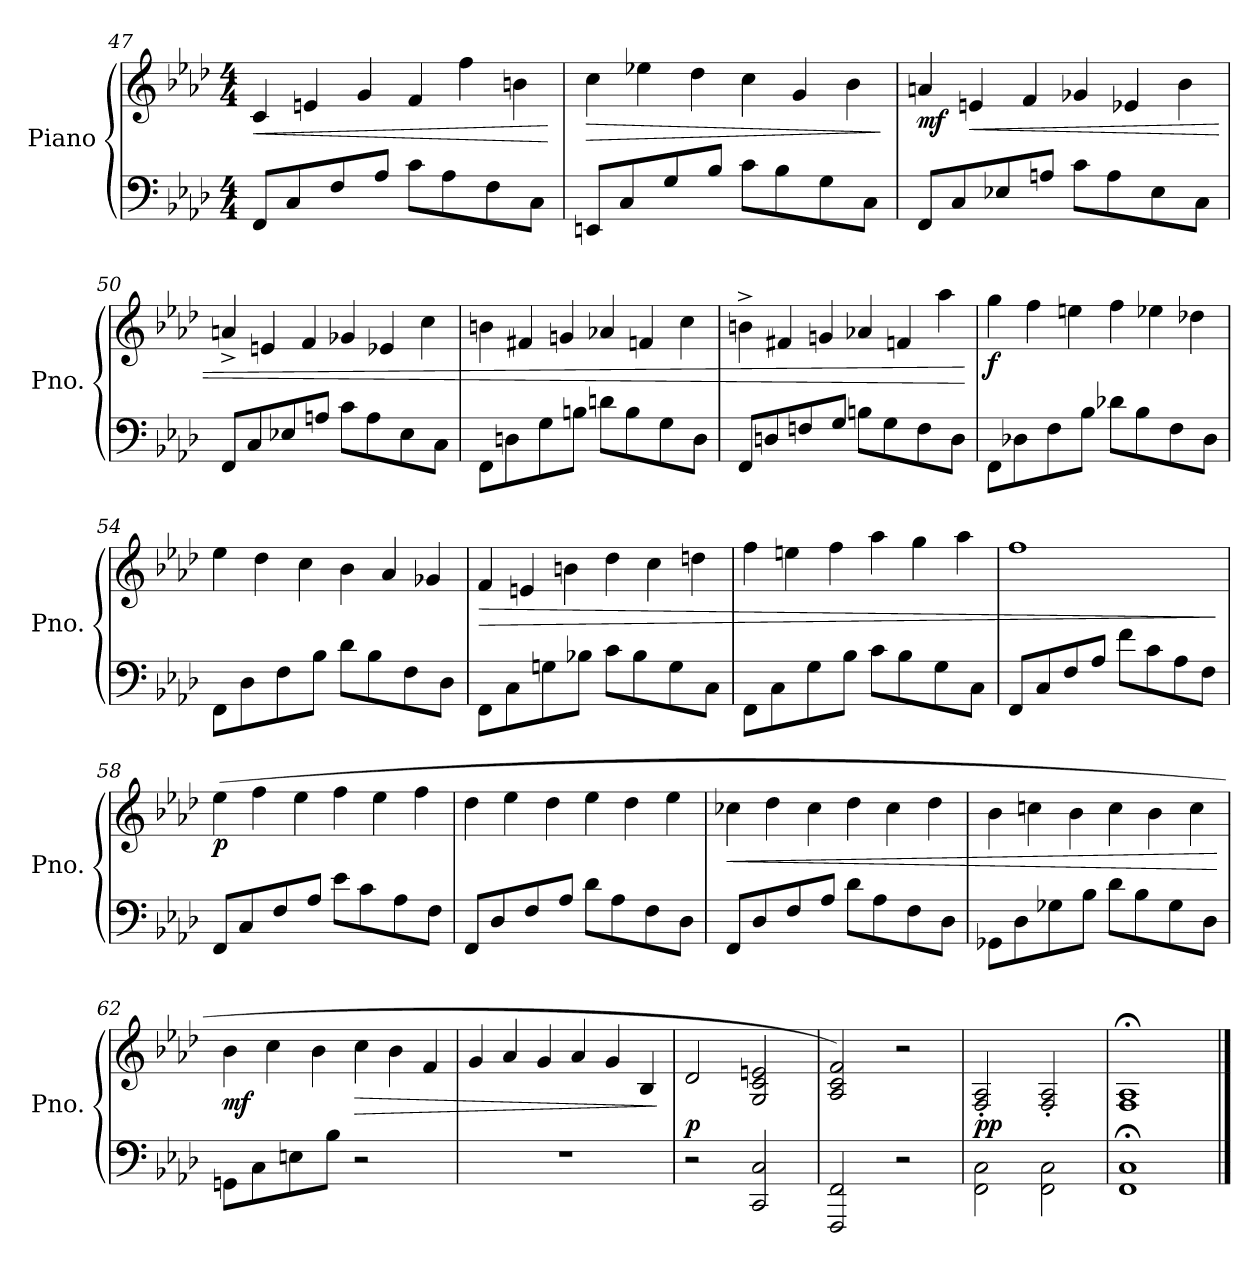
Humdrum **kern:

**kern	**kern	**dynam
*part1	*part1	*part1
*staff2	*staff1	*staff1/2
*I"Piano	*	*
*I'Pno.	*	*
*clefF4	*clefG2	*
*k[b-e-a-d-]	*k[b-e-a-d-]	*
*M4/4	*M4/4	*
*	*Xtuplet	*
=47	=47	=47
!	!	!LO:HP:b
8FF/L	6c/	<
8C/	.	.
.	6en/	.
8F/	.	.
.	6g/	.
8A-/J	.	.
8c\L	6f/	.
8A-\	.	.
.	6ff\	.
8F\	.	.
.	6bn\	.
8C\J	.	.
.	.	[
!!LO:LB:g=z
=48	=48	=48
!	!	!LO:HP:b
8EEn/L	6cc\	>
8C/	.	.
.	6ee-X\	.
8G/	.	.
.	6dd-\	.
8B-/J	.	.
8c\L	6cc\	.
8B-\	.	.
.	6g/	.
8G\	.	.
.	6b-\	.
8C\J	.	.
.	.	]
=49	=49	=49
!	!	!LO:DY:b
8FF/L	6an/	mf
8C/	.	.
!	!	!LO:HP:b
.	6en/	<
8E-X/	.	.
.	6f/	.
8An/J	.	.
8c\L	6g-X/	.
8A\	.	.
.	6e-X/	.
8E-\	.	.
.	6b-\	.
8C\J	.	.
=50	=50	=50
8FF/L	6an^/	.
8C/	.	.
.	6en/	.
8E-X/	.	.
.	6f/	.
8An/J	.	.
8c\L	6g-X/	.
8A\	.	.
.	6e-X/	.
8E-\	.	.
.	6cc\	.
8C\J	.	.
=51	=51	=51
8FF\L	6bn\	.
8Dn\	.	.
.	6f#X/	.
8G\	.	.
.	6gn/	.
8Bn\J	.	.
8dn\L	6a-X/	.
8B\	.	.
.	6fn/	.
8G\	.	.
.	6cc\	.
8D\J	.	.
!!LO:LB:g=z
=52	=52	=52
8FF/L	6bn^\	.
8Dn/	.	.
.	6f#X/	.
8Fn/	.	.
.	6gn/	.
8G/J	.	.
8Bn\L	6a-X/	.
8G\	.	.
.	6fn/	.
8F\	.	.
.	6aa-\	.
8D\J	.	.
.	.	[
=53	=53	=53
!	!	!LO:DY:b
8FF\L	6gg\	f
8D-X\	.	.
.	6ff\	.
8F\	.	.
.	6een\	.
8B-\J	.	.
8d-X\L	6ff\	.
8B-\	.	.
.	6ee-X\	.
8F\	.	.
.	6dd-X\	.
8D-\J	.	.
=54	=54	=54
8FF\L	6ee-\	.
8D-\	.	.
.	6dd-\	.
8F\	.	.
.	6cc\	.
8B-\J	.	.
8d-\L	6b-\	.
8B-\	.	.
.	6a-/	.
8F\	.	.
.	6g-X/	.
8D-\J	.	.
=55	=55	=55
!	!	!LO:HP:b
8FF\L	6f/	>
8C\	.	.
.	6en/	.
8Gn\	.	.
.	6bn\	.
8B-X\J	.	.
8c\L	6dd-\	.
8B-\	.	.
.	6cc\	.
8G\	.	.
.	6ddn\	.
8C\J	.	.
!!LO:LB:g=z
=56	=56	=56
8FF\L	6ff\	.
8C\	.	.
.	6een\	.
8G\	.	.
.	6ff\	.
8B-\J	.	.
8c\L	6aa-\	.
8B-\	.	.
.	6gg\	.
8G\	.	.
.	6aa-\	.
8C\J	.	.
=57	=57	=57
8FF/L	1ff	.
8C/	.	.
8F/	.	.
8A-/J	.	.
8f\L	.	.
8c\	.	.
8A-\	.	.
8F\J	.	.
.	.	]
=58	=58	=58
!	!	!LO:DY:b
8FF/L	(6ee-\	p
8C/	.	.
.	6ff\	.
8F/	.	.
.	6ee-\	.
8A-/J	.	.
8e-\L	6ff\	.
8c\	.	.
.	6ee-\	.
8A-\	.	.
.	6ff\	.
8F\J	.	.
=59	=59	=59
8FF/L	6dd-\	.
8D-/	.	.
.	6ee-\	.
8F/	.	.
.	6dd-\	.
8A-/J	.	.
8d-\L	6ee-\	.
8A-\	.	.
.	6dd-\	.
8F\	.	.
.	6ee-\	.
8D-\J	.	.
=60	=60	=60
!	!	!LO:HP:b
8FF/L	6cc-X\	<
8D-/	.	.
.	6dd-\	.
8F/	.	.
.	6cc-\	.
8A-/J	.	.
8d-\L	6dd-\	.
8A-\	.	.
.	6cc-\	.
8F\	.	.
.	6dd-\	.
8D-\J	.	.
!!LO:LB:g=z
=61	=61	=61
8GG-X\L	6b-\	.
8D-\	.	.
.	6ccn\	.
8G-X\	.	.
.	6b-\	.
8B-\J	.	.
8d-\L	6cc\	.
8B-\	.	.
.	6b-\	.
8G-\	.	.
.	6cc\	.
8D-\J	.	.
.	.	[
=62	=62	=62
!	!	!LO:DY:b
8GGn\L	6b-\	mf
8C\	.	.
.	6cc\	.
8En\	.	.
.	6b-\	.
8B-\J	.	.
!	!	!LO:HP:b
2r	6cc\	>
.	6b-\	.
.	6f/	.
=63	=63	=63
1r	6g/	.
.	6a-/	.
.	6g/	.
.	6a-/	.
.	6g/	.
.	6B-/	.
.	.	]
=64	=64	=64
!	!	!LO:DY:a=2
2r	2d-/	p
2CC/ 2C/	2G/ 2c/ 2en/	.
=65	=65	=65
2FFF/ 2FF/	2A-/ 2c/ 2f/)	.
2r	2r	.
=66	=66	=66
!	!	!LO:DY:a=2
2FF\ 2C\	2F/' 2A-/'	pp
2FF\ 2C\	2F/' 2A-/'	.
=67	=67	=67
1FF; 1C;	1F;< 1A-;<	.
==	==	==
*-	*-	*-
